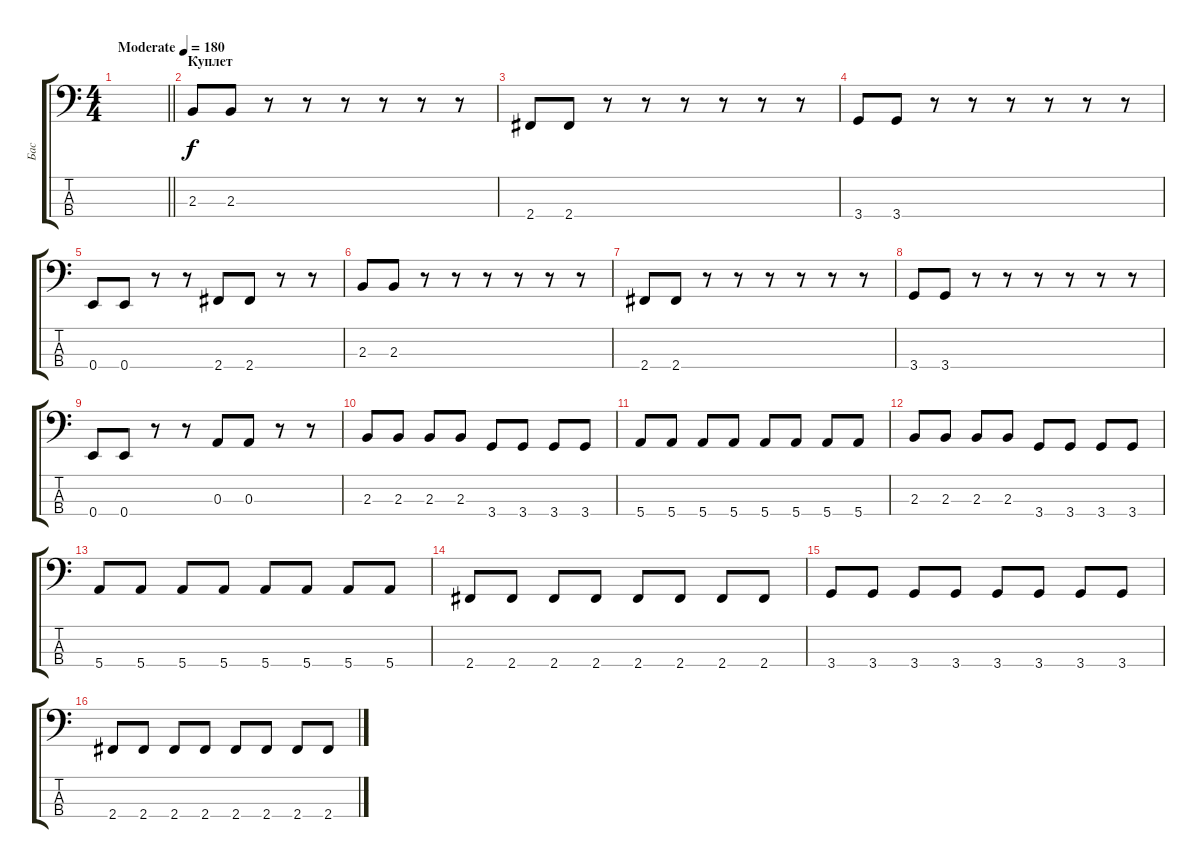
\track ("Бас" "Бас") {instrument electricbassfinger}
\staff {score tabs}
\tuning (G2 D2 A1 E1) {hide}
\ts (4 4)
\tempo (180 "Moderate")
\clef f4
\barLineRight lightlight
\ks c
|
\section ("" "Куплет")
2.3.8 2.3.8 r.8 r.8 r.8 r.8 r.8 r.8 |
2.4.8 2.4.8 r.8 r.8 r.8 r.8 r.8 r.8 |
3.4.8 3.4.8 r.8 r.8 r.8 r.8 r.8 r.8 |
0.4.8 0.4.8 r.8 r.8 2.4.8 2.4.8 r.8 r.8 |
2.3.8 2.3.8 r.8 r.8 r.8 r.8 r.8 r.8 |
2.4.8 2.4.8 r.8 r.8 r.8 r.8 r.8 r.8 |
3.4.8 3.4.8 r.8 r.8 r.8 r.8 r.8 r.8 |
0.4.8 0.4.8 r.8 r.8 0.3.8 0.3.8 r.8 r.8 |
2.3.8 2.3.8 2.3.8 2.3.8 3.4.8 3.4.8 3.4.8 3.4.8 |
5.4.8 5.4.8 5.4.8 5.4.8 5.4.8 5.4.8 5.4.8 5.4.8 |
2.3.8 2.3.8 2.3.8 2.3.8 3.4.8 3.4.8 3.4.8 3.4.8 |
5.4.8 5.4.8 5.4.8 5.4.8 5.4.8 5.4.8 5.4.8 5.4.8 |
2.4.8 2.4.8 2.4.8 2.4.8 2.4.8 2.4.8 2.4.8 2.4.8 |
3.4.8 3.4.8 3.4.8 3.4.8 3.4.8 3.4.8 3.4.8 3.4.8 |
2.4.8 2.4.8 2.4.8 2.4.8 2.4.8 2.4.8 2.4.8 2.4.8
